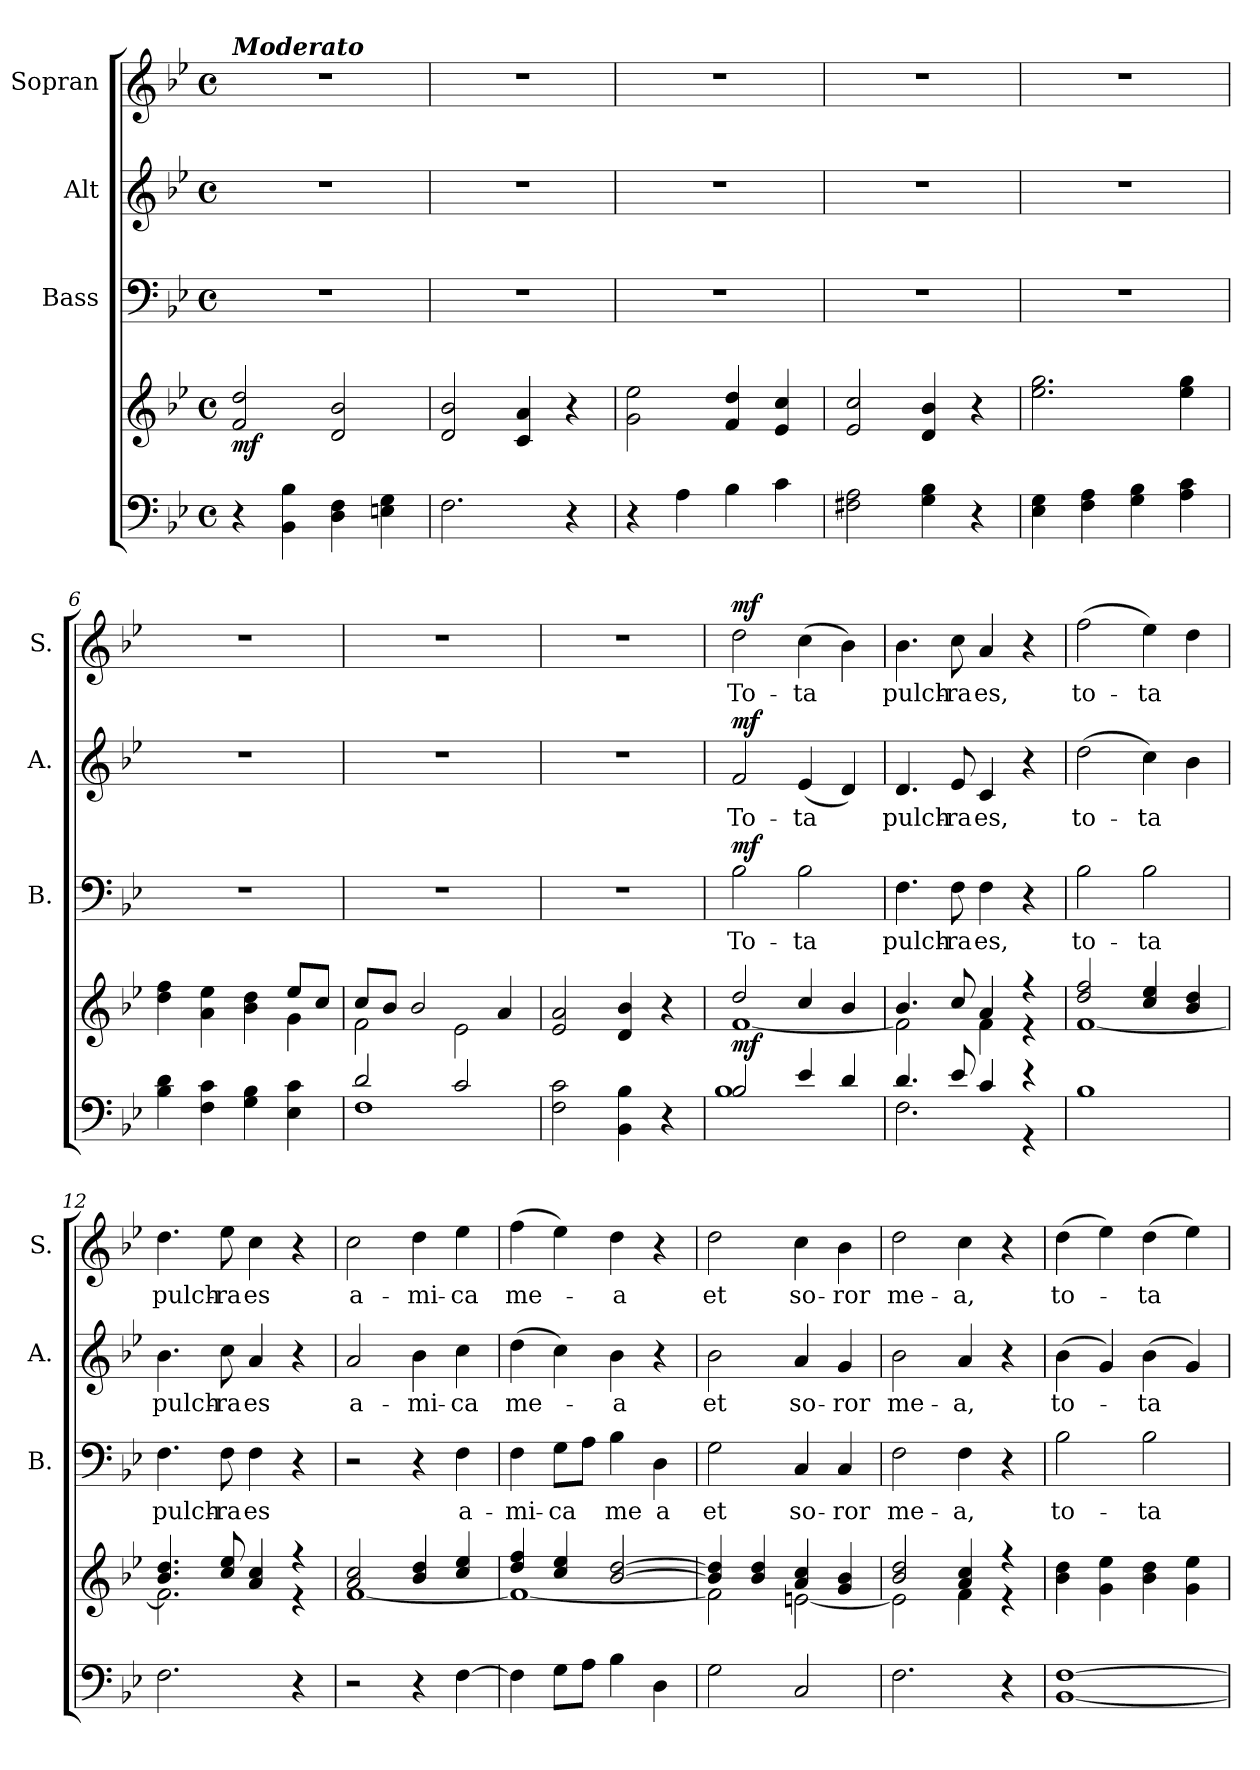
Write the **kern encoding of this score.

**kern	**kern	**dynam	**kern	**text	**dynam	**kern	**text	**dynam	**kern	**text	**dynam
*part4	*part4	*part4	*part3	*part3	*part3	*part2	*part2	*part2	*part1	*part1	*part1
*staff5	*staff4	*staff4/5	*staff3	*staff3	*staff3	*staff2	*staff2	*staff2	*staff1	*staff1	*staff1
*	*	*	*I"Bass	*	*	*I"Alt	*	*	*I"Sopran	*	*
*	*	*	*I'B.	*	*	*I'A.	*	*	*I'S.	*	*
*clefF4	*clefG2	*	*clefF4	*	*	*clefG2	*	*	*clefG2	*	*
*k[b-e-]	*k[b-e-]	*	*k[b-e-]	*	*	*k[b-e-]	*	*	*k[b-e-]	*	*
*B-:	*B-:	*	*B-:	*	*	*B-:	*	*	*B-:	*	*
*M4/4	*M4/4	*	*M4/4	*	*	*M4/4	*	*	*M4/4	*	*
*met(c)	*met(c)	*	*met(c)	*	*	*met(c)	*	*	*met(c)	*	*
=1	=1	=1	=1	=1	=1	=1	=1	=1	=1	=1	=1
!	!	!	!	!	!	!	!	!	!LO:TX:a:Bi:t=Moderato	!	!
!	!	!LO:DY:b	!	!	!	!	!	!	!	!	!
4r	2f/ 2dd/	mf	1r	.	.	1r	.	.	1r	.	.
4BB-\ 4B-\	.	.	.	.	.	.	.	.	.	.	.
4D\ 4F\	2d/ 2b-/	.	.	.	.	.	.	.	.	.	.
4En\ 4G\	.	.	.	.	.	.	.	.	.	.	.
=2	=2	=2	=2	=2	=2	=2	=2	=2	=2	=2	=2
2.F\	2d/ 2b-/	.	1r	.	.	1r	.	.	1r	.	.
.	4c/ 4a/	.	.	.	.	.	.	.	.	.	.
4r	4r	.	.	.	.	.	.	.	.	.	.
=3	=3	=3	=3	=3	=3	=3	=3	=3	=3	=3	=3
4r	2g\ 2ee-\	.	1r	.	.	1r	.	.	1r	.	.
4A\	.	.	.	.	.	.	.	.	.	.	.
4B-\	4f/ 4dd/	.	.	.	.	.	.	.	.	.	.
4c\	4e-/ 4cc/	.	.	.	.	.	.	.	.	.	.
=4	=4	=4	=4	=4	=4	=4	=4	=4	=4	=4	=4
2F#X\ 2A\	2e-/ 2cc/	.	1r	.	.	1r	.	.	1r	.	.
4G\ 4B-\	4d/ 4b-/	.	.	.	.	.	.	.	.	.	.
4r	4r	.	.	.	.	.	.	.	.	.	.
=5	=5	=5	=5	=5	=5	=5	=5	=5	=5	=5	=5
4E-\ 4G\	2.ee-\ 2.gg\	.	1r	.	.	1r	.	.	1r	.	.
4F\ 4A\	.	.	.	.	.	.	.	.	.	.	.
4G\ 4B-\	.	.	.	.	.	.	.	.	.	.	.
4A\ 4c\	4ee-\ 4gg\	.	.	.	.	.	.	.	.	.	.
!!LO:LB:g=z
=6	=6	=6	=6	=6	=6	=6	=6	=6	=6	=6	=6
*	*^	*	*	*	*	*	*	*	*	*	*
4B-\ 4d\	4dd\ 4ff\	2.ryy	.	1r	.	.	1r	.	.	1r	.	.
4F\ 4c\	4a\ 4ee-\	.	.	.	.	.	.	.	.	.	.	.
4G\ 4B-\	4b-\ 4dd\	.	.	.	.	.	.	.	.	.	.	.
4E-\ 4c\	8ee-/L	4g\	.	.	.	.	.	.	.	.	.	.
.	8cc/J	.	.	.	.	.	.	.	.	.	.	.
=7	=7	=7	=7	=7	=7	=7	=7	=7	=7	=7	=7	=7
*^	*	*	*	*	*	*	*	*	*	*	*	*
2d/	1F	8cc/L	2f\	.	1r	.	.	1r	.	.	1r	.	.
.	.	8b-/J	.	.	.	.	.	.	.	.	.	.	.
.	.	2b-/	.	.	.	.	.	.	.	.	.	.	.
2c/	.	.	2e-\	.	.	.	.	.	.	.	.	.	.
.	.	4a/	.	.	.	.	.	.	.	.	.	.	.
*v	*v	*	*	*	*	*	*	*	*	*	*	*	*
*	*v	*v	*	*	*	*	*	*	*	*	*	*
=8	=8	=8	=8	=8	=8	=8	=8	=8	=8	=8	=8
2F\ 2c\	2e-/ 2a/	.	1r	.	.	1r	.	.	1r	.	.
4BB-\ 4B-\	4d/ 4b-/	.	.	.	.	.	.	.	.	.	.
4r	4r	.	.	.	.	.	.	.	.	.	.
=9	=9	=9	=9	=9	=9	=9	=9	=9	=9	=9	=9
*^	*^	*	*	*	*	*	*	*	*	*	*
!	!	!	!	!LO:DY:b	!	!LO:LY:b	!LO:DY:a	!	!LO:LY:b	!LO:DY:a	!	!LO:LY:b	!LO:DY:a
2B-/	1B-	2dd/	[<1f	mf	2B-\	To-	mf	2f/	To-	mf	2dd\	To-	mf
!	!	!	!	!	!	!LO:LY:b	!	!	!LO:LY:b	!	!	!LO:LY:b	!
4e-/	.	4cc/	.	.	2B-\	-ta	.	(<4e-/	-ta	.	(>4cc\	-ta	.
4d/	.	4b-/	.	.	.	.	.	4d/)	.	.	4b-\)	.	.
=10	=10	=10	=10	=10	=10	=10	=10	=10	=10	=10	=10	=10	=10
!	!	!	!	!	!	!LO:LY:b	!	!	!LO:LY:b	!	!	!LO:LY:b	!
4.d/	2.F\	4.b-/	2f\]	.	4.F\	pulch-	.	4.d/	pulch-	.	4.b-\	pulch-	.
!	!	!	!	!	!	!LO:LY:b	!	!	!LO:LY:b	!	!	!LO:LY:b	!
8e-/	.	8cc/	.	.	8F\	-ra	.	8e-/	-ra	.	8cc\	-ra	.
!	!	!	!	!	!	!LO:LY:b	!	!	!LO:LY:b	!	!	!LO:LY:b	!
4c/	.	4a/	4f\	.	4F\	es,	.	4c/	es,	.	4a/	es,	.
4r	4r	4r	4r	.	4r	.	.	4r	.	.	4r	.	.
!!LO:PB:g=z
=11	=11	=11	=11	=11	=11	=11	=11	=11	=11	=11	=11	=11	=11
!	!	!	!	!	!	!LO:LY:b	!	!	!LO:LY:b	!	!	!LO:LY:b	!
*v	*v	*	*	*	*	*	*	*	*	*	*	*	*
1B-	2dd/ 2ff/	[<1f	.	2B-\	to-	.	(>2dd\	to-	.	(>2ff\	to-	.
!	!	!	!	!	!LO:LY:b	!	!	!LO:LY:b	!	!	!LO:LY:b	!
.	4cc/ 4ee-/	.	.	2B-\	-ta	.	4cc\)	-ta	.	4ee-\)	-ta	.
.	4b-/ 4dd/	.	.	.	.	.	4b-\	.	.	4dd\	.	.
=12	=12	=12	=12	=12	=12	=12	=12	=12	=12	=12	=12	=12
!	!	!	!	!	!LO:LY:b	!	!	!LO:LY:b	!	!	!LO:LY:b	!
2.F\	4.b-/ 4.dd/	2.f\]	.	4.F\	pulch-	.	4.b-\	pulch-	.	4.dd\	pulch-	.
!	!	!	!	!	!LO:LY:b	!	!	!LO:LY:b	!	!	!LO:LY:b	!
.	8cc/ 8ee-/	.	.	8F\	-ra	.	8cc\	-ra	.	8ee-\	-ra	.
!	!	!	!	!	!LO:LY:b	!	!	!LO:LY:b	!	!	!LO:LY:b	!
.	4a/ 4cc/	.	.	4F\	es	.	4a/	es	.	4cc\	es	.
4r	4r	4r	.	4r	.	.	4r	.	.	4r	.	.
=13	=13	=13	=13	=13	=13	=13	=13	=13	=13	=13	=13	=13
!	!	!	!	!	!	!	!	!LO:LY:b	!	!	!LO:LY:b	!
2r	2a/ 2cc/	[<1f	.	2r	.	.	2a/	a-	.	2cc\	a-	.
!	!	!	!	!	!	!	!	!LO:LY:b	!	!	!LO:LY:b	!
4r	4b-/ 4dd/	.	.	4r	.	.	4b-\	-mi-	.	4dd\	-mi-	.
!	!	!	!	!	!LO:LY:b	!	!	!LO:LY:b	!	!	!LO:LY:b	!
[4F\	4cc/ 4ee-/	.	.	4F\	a-	.	4cc\	-ca	.	4ee-\	-ca	.
=14	=14	=14	=14	=14	=14	=14	=14	=14	=14	=14	=14	=14
!	!	!	!	!	!LO:LY:b	!	!	!LO:LY:b	!	!	!LO:LY:b	!
4F\]	4dd/ 4ff/	1f_	.	4F\	-mi-	.	(>4dd\	me-	.	(>4ff\	me-	.
!	!	!	!	!	!LO:LY:b	!	!	!	!	!	!	!
8G\L	4cc/ 4ee-/	.	.	8G\L	-ca	.	4cc\)	.	.	4ee-\)	.	.
8A\J	.	.	.	8A\J	.	.	.	.	.	.	.	.
!	!	!	!	!	!LO:LY:b	!	!	!LO:LY:b	!	!	!LO:LY:b	!
4B-\	[>2b-/ [>2dd/	.	.	4B-\	me	.	4b-\	-a	.	4dd\	-a	.
!	!	!	!	!	!LO:LY:b	!	!	!	!	!	!	!
4D\	.	.	.	4D\	a	.	4r	.	.	4r	.	.
=15	=15	=15	=15	=15	=15	=15	=15	=15	=15	=15	=15	=15
!	!	!	!	!	!LO:LY:b	!	!	!LO:LY:b	!	!	!LO:LY:b	!
2G\	4b-/] 4dd/]	2f\]	.	2G\	et	.	2b-\	et	.	2dd\	et	.
.	4b-/ 4dd/	.	.	.	.	.	.	.	.	.	.	.
!	!	!	!	!	!LO:LY:b	!	!	!LO:LY:b	!	!	!LO:LY:b	!
2C/	4a/ 4cc/	[<2en\	.	4C/	so-	.	4a/	so-	.	4cc\	so-	.
!	!	!	!	!	!LO:LY:b	!	!	!LO:LY:b	!	!	!LO:LY:b	!
.	4g/ 4b-/	.	.	4C/	-ror	.	4g/	-ror	.	4b-\	-ror	.
!!LO:LB:g=z
=16	=16	=16	=16	=16	=16	=16	=16	=16	=16	=16	=16	=16
!	!	!	!	!	!LO:LY:b	!	!	!LO:LY:b	!	!	!LO:LY:b	!
2.F\	2b-/ 2dd/	2e\]	.	2F\	me-	.	2b-\	me-	.	2dd\	me-	.
!	!	!	!	!	!LO:LY:b	!	!	!LO:LY:b	!	!	!LO:LY:b	!
.	4a/ 4cc/	4f\	.	4F\	-a,	.	4a/	-a,	.	4cc\	-a,	.
4r	4r	4r	.	4r	.	.	4r	.	.	4r	.	.
=17	=17	=17	=17	=17	=17	=17	=17	=17	=17	=17	=17	=17
!	!	!	!	!	!LO:LY:b	!	!	!LO:LY:b	!	!	!LO:LY:b	!
*	*v	*v	*	*	*	*	*	*	*	*	*	*
[1BB- [1F	4b-\ 4dd\	.	2B-\	to-	.	(>4b-\	to-	.	(>4dd\	to-	.
.	4g\ 4ee-\	.	.	.	.	4g/)	.	.	4ee-\)	.	.
!	!	!	!	!LO:LY:b	!	!	!LO:LY:b	!	!	!LO:LY:b	!
.	4b-\ 4dd\	.	2B-\	-ta	.	(>4b-\	-ta	.	(>4dd\	-ta	.
.	4g\ 4ee-\	.	.	.	.	4g/)	.	.	4ee-\)	.	.
=	=	=	=	=	=	=	=	=	=	=	=
*-	*-	*-	*-	*-	*-	*-	*-	*-	*-	*-	*-
